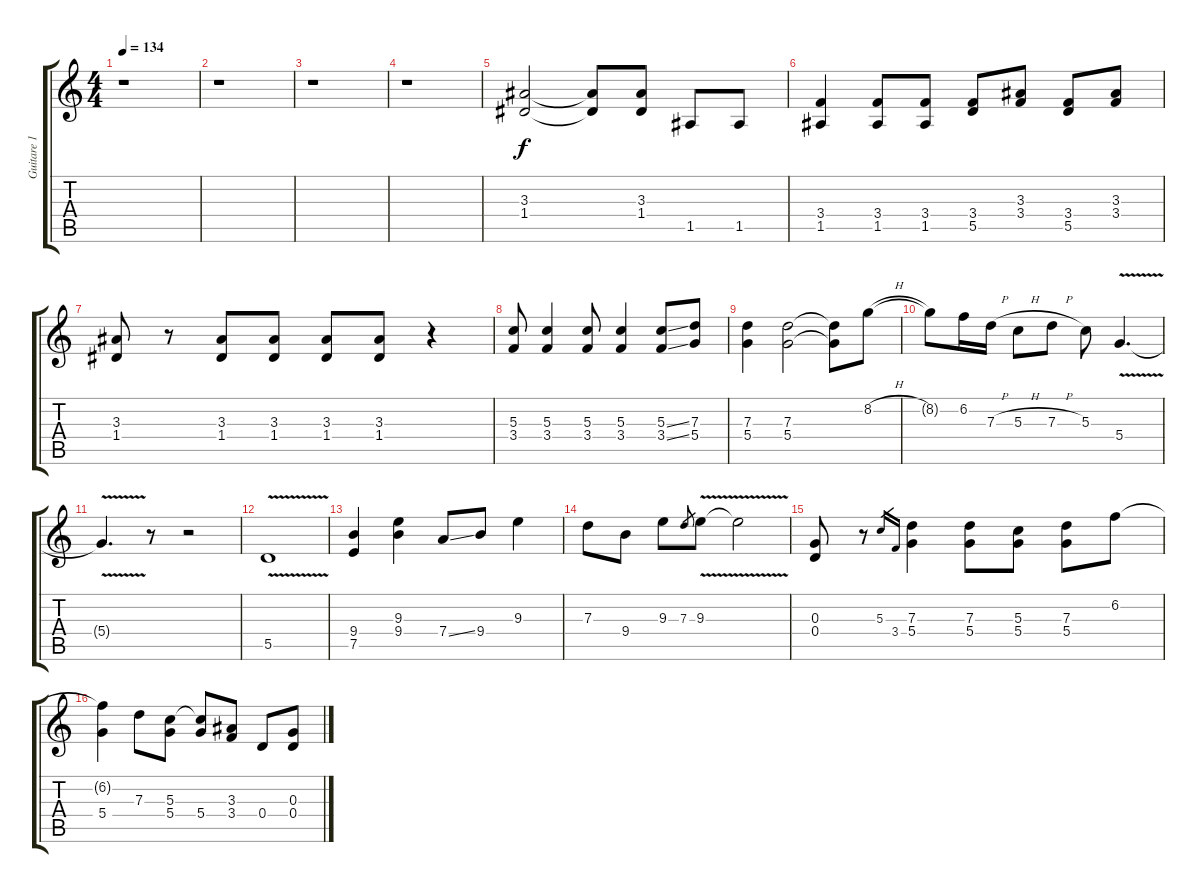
\track ("Guitare 1" "Guitare 1") {instrument overdrivenguitar}
\staff {score tabs}
\tuning (E4 B3 G3 D3 A2 E2) {hide}
\ts (4 4)
\tempo 134
\clef g2
\ks c
r.1{dy f} |
r.1 |
r.1 |
r.1 |
(3.3 1.4).2 (3.3{t} 1.4{t}).8 (3.3 1.4).8 1.5.8 1.5.8 |
(3.4 1.5).4 (3.4 1.5).8 (3.4 1.5).8 (3.4 5.5).8 (3.3 3.4).8 (3.4 5.5).8 (3.3 3.4).8 |
(3.3 1.4).8 r.8 (3.3 1.4).8 (3.3 1.4).8 (3.3 1.4).8 (3.3 1.4).8 r.4 |
(5.3 3.4).8 (5.3 3.4).4 (5.3 3.4).8 (5.3 3.4).4 (5.3{ss} 3.4{ss}).8 (7.3 5.4).8 |
(7.3 5.4).4 (7.3 5.4).2 (7.3{t} 5.4{t}).8 8.2{h}.8 |
8.2{t}.8 6.2.16 7.3{h}.16 5.3{h}.8 7.3{h}.8 5.3.8 5.4{v}.4{d} |
5.4{v t}.4{d} r.8 r.2 |
5.5{v}.1 |
(9.4 7.5).4 (9.3 9.4).4 7.4{ss}.8 9.4.8 9.3.4 |
7.3.8 9.4.8 9.3.8 7.3.8{gr} 9.3{v}.8 9.3{v t}.2 |
(0.3 0.4).8 r.8 5.3.16{gr} 3.4.16{gr} (7.3 5.4).4 (7.3 5.4).8 (5.3 5.4).8 (7.3 5.4).8 6.2.8 |
(6.2{t} 5.4).4 7.3.8 (5.3 5.4).8 (5.3{t} 5.4).8 (3.3 3.4).8 0.4.8 (0.3 0.4).8
